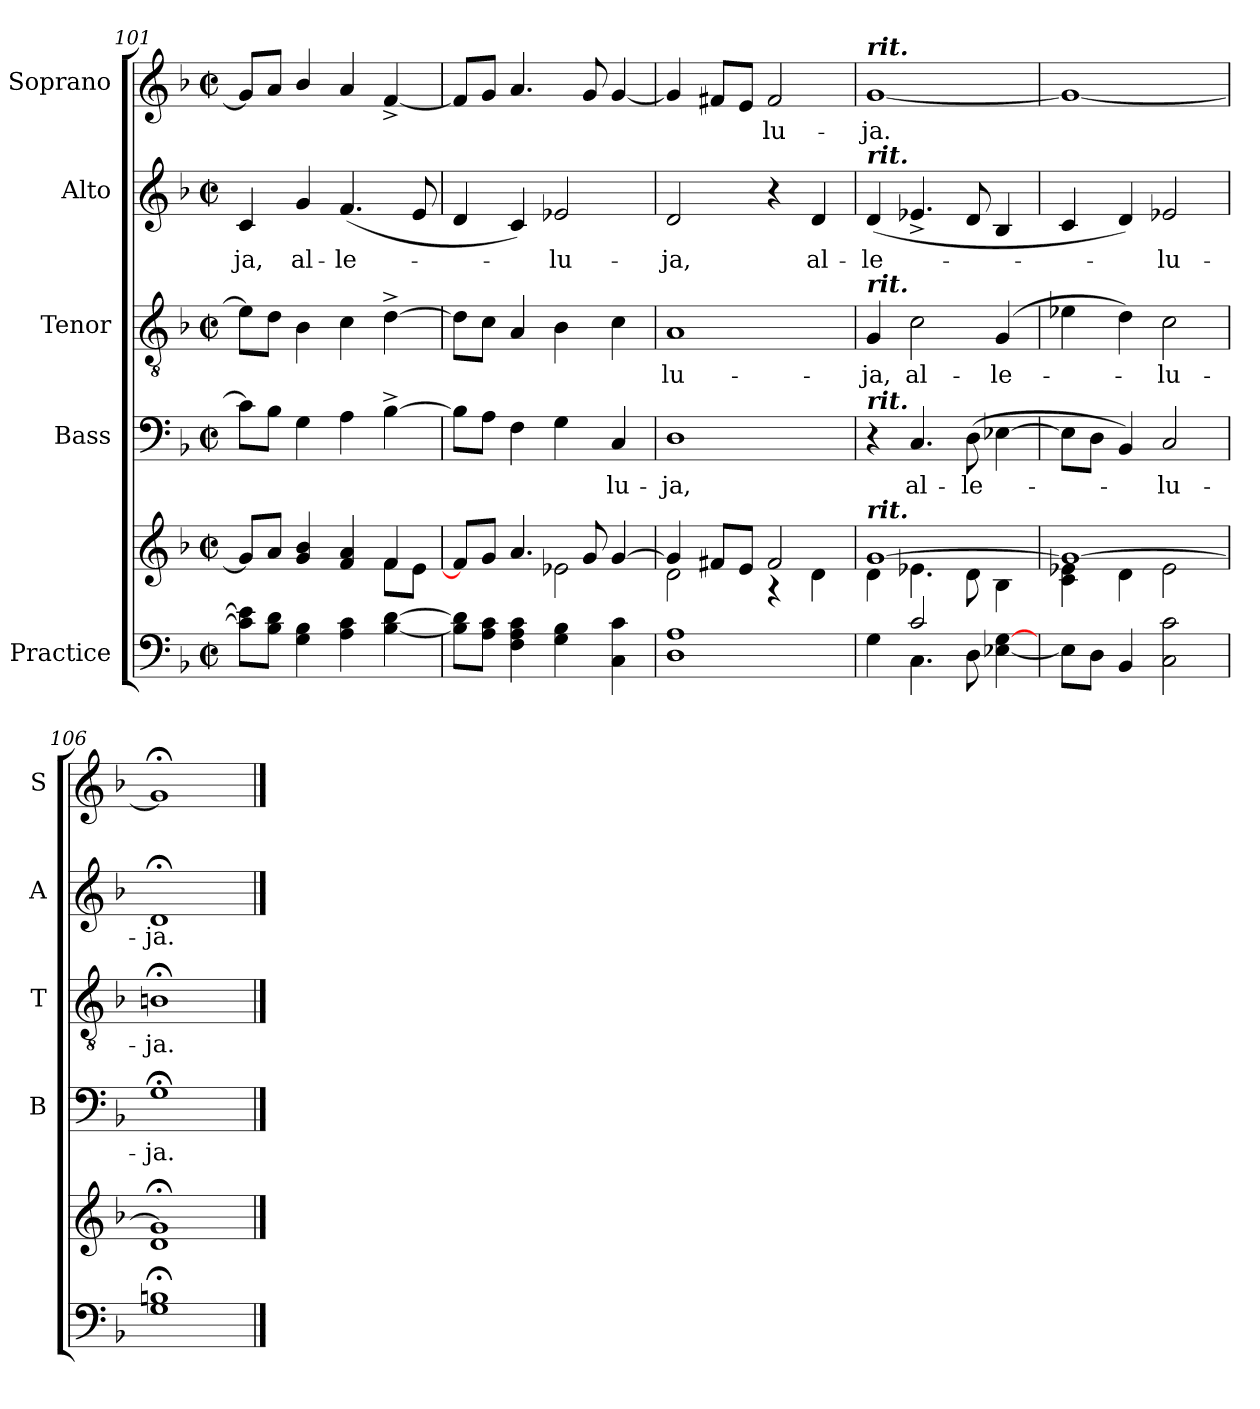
**kern	**kern	**kern	**text	**kern	**text	**kern	**text	**kern	**text
*part5	*part5	*part4	*part4	*part3	*part3	*part2	*part2	*part1	*part1
*staff6	*staff5	*staff4	*staff4	*staff3	*staff3	*staff2	*staff2	*staff1	*staff1
*I"Practice	*	*I"Bass	*	*I"Tenor	*	*I"Alto	*	*I"Soprano	*
*	*	*I'B	*	*I'T	*	*I'A	*	*I'S	*
*clefF4	*clefG2	*clefF4	*	*clefGv2	*	*clefG2	*	*clefG2	*
*k[b-]	*k[b-]	*k[b-]	*	*k[b-]	*	*k[b-]	*	*k[b-]	*
*F:	*F:	*F:	*	*F:	*	*F:	*	*F:	*
*M2/2	*M2/2	*M2/2	*	*M2/2	*	*M2/2	*	*M2/2	*
*met(c|)	*met(c|)	*met(c|)	*	*met(c|)	*	*met(c|)	*	*met(c|)	*
=101	=101	=101	=101	=101	=101	=101	=101	=101	=101
*^	*^	*	*	*	*	*	*	*	*
!	!	!	!	!	!	!	!	!	!LO:LY:b	!	!
8c] 8e-]L	2ryy	8g/L]	2ryy	8cL]	.	8e-L]	.	4c	-ja,	8gL]	.
8B- 8dJ	.	8a/J	.	8B-J	.	8dJ	.	.	.	8aJ	.
!	!	!	!	!	!	!	!	!	!LO:LY:b	!	!
4G 4B-	.	4g/ 4b-/	.	4G	.	4B-	.	4g	al-	4b-/	.
!	!	!	!	!	!	!	!	!	!LO:LY:b	!	!
4A 4c	2ryy	4f/ 4a/	4ryy	4A	.	4c	.	(<4.f	-le-	4a	.
[4B- [4d	.	4f/	8f\L	[4B-^	.	[4d^	.	.	.	[4f^	.
.	.	.	8e\J	.	.	.	.	8e	.	.	.
=102	=102	=102	=102	=102	=102	=102	=102	=102	=102	=102	=102
8B-] 8d]L	2ryy	8f/L]	2ryy	8B-L]	.	8dL]	.	4d	.	8fL]	.
8A 8cJ	.	8g/J	.	8AJ	.	8cJ	.	.	.	8gJ	.
4F 4A 4c	.	4.a/	.	4F	.	4A	.	4c)	.	4.a	.
!	!	!	!	!	!	!	!	!	!LO:LY:b	!	!
4G 4B-	2ryy	.	2e-X\	4G	.	4B-	.	2e-X	lu-	.	.
.	.	8g/	.	.	.	.	.	.	.	8g	.
!	!	!	!	!	!LO:LY:b	!	!	!	!	!	!
4C 4c	.	[4g/	.	4C	lu-	4c	.	.	.	[4g	.
=103	=103	=103	=103	=103	=103	=103	=103	=103	=103	=103	=103
!	!	!	!	!	!LO:LY:b	!	!LO:LY:b	!	!LO:LY:b	!	!
1A	1D	4g/]	2d\	1D	-ja,	1A	lu-	2d	-ja,	4g]	.
.	.	8f#X/L	.	.	.	.	.	.	.	8f#XL	.
.	.	8e/J	.	.	.	.	.	.	.	8eJ	.
!	!	!	!	!	!	!	!	!	!	!	!LO:LY:b
.	.	2f#/	4r	.	.	.	.	4r	.	2f#	lu-
!	!	!	!	!	!	!	!	!	!LO:LY:b	!	!
.	.	.	4d\	.	.	.	.	4d	al-	.	.
=104	=104	=104	=104	=104	=104	=104	=104	=104	=104	=104	=104
!	!	!	!	!	!	!	!	!	!	!LO:TX:a:Bi:t=rit.	!
!	!	!	!	!	!	!	!	!LO:TX:a:Bi:t=rit.	!	!	!
!	!	!	!	!	!	!LO:TX:a:Bi:t=rit.	!	!	!	!	!
!	!	!	!	!LO:TX:a:Bi:t=rit.	!	!	!	!	!	!	!
!	!	!LO:TX:a:Bi:t=rit.	!	!	!	!	!	!	!	!	!
!	!	!	!	!	!	!	!LO:LY:b	!	!LO:LY:b	!	!LO:LY:b
4G	4ryy	[1g/	4d\	4r	.	4G	-ja,	(<4d	-le-	[1g	-ja.
!	!	!	!	!	!LO:LY:b	!	!LO:LY:b	!	!	!	!
2c/	4.C\	.	4.e-X\	4.C	al-	2c	al-	4.e-X^	.	.	.
!	!	!	!	!	!LO:LY:b	!	!	!	!	!	!
.	8D	.	8d\	(>8D	-le-	.	.	8d	.	.	.
!	!	!	!	!	!	!	!LO:LY:b	!	!	!	!
[4E-X [4G	4ryy	.	4B-\	[4E-X	.	(>4G	-le-	4B-	.	.	.
=105	=105	=105	=105	=105	=105	=105	=105	=105	=105	=105	=105
8E-L]	2ryy	1g/_	4c\ 4e-X\	8E-L]	.	4e-X	.	4c	.	1g_	.
8DJ	.	.	.	8DJ	.	.	.	.	.	.	.
4BB-	.	.	4d\	4BB-)	.	4d)	.	4d)	.	.	.
!	!	!	!	!	!LO:LY:b	!	!LO:LY:b	!	!LO:LY:b	!	!
2C 2c	2ryy	.	2e-\	2C	lu-	2c	lu-	2e-X	lu-	.	.
=106	=106	=106	=106	=106	=106	=106	=106	=106	=106	=106	=106
!	!	!	!	!	!LO:LY:b	!	!LO:LY:b	!	!LO:LY:b	!	!
1Bn;<	1G	1g;</]	1d\	1G;<	-ja.	1Bn;<	-ja.	1d;<	-ja.	1g;<]	.
*v	*v	*	*	*	*	*	*	*	*	*	*
*	*v	*v	*	*	*	*	*	*	*	*
==	==	==	==	==	==	==	==	==	==
*-	*-	*-	*-	*-	*-	*-	*-	*-	*-
